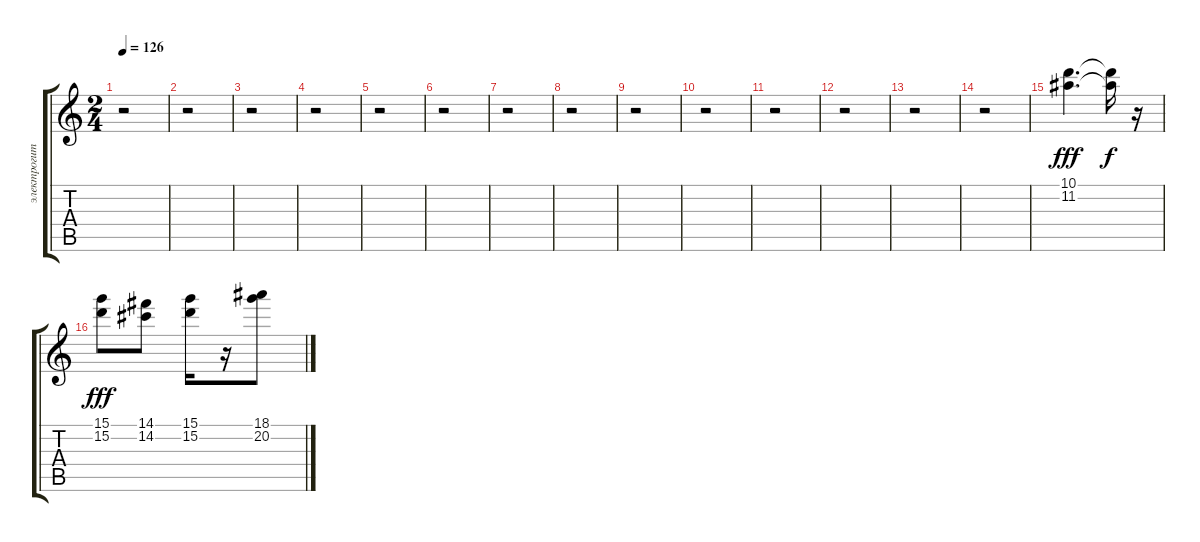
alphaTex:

\track ("электрогитара 2" "электрогит") {instrument overdrivenguitar}
\staff {score tabs}
\tuning (E4 B3 G3 D3 A2 E2) {hide}
\ts (2 4)
\tempo 126
\clef g2
\ks c
r.2{dy fff} |
r.2 |
r.2 |
r.2 |
r.2 |
r.2 |
r.2 |
r.2 |
r.2 |
r.2 |
r.2 |
r.2 |
r.2 |
r.2 |
(10.1 11.2).4{d} (10.1{t} 11.2{t}).16{dy f} r.16 |
(15.1 15.2).8{dy fff} (14.1 14.2).8 (15.1 15.2).16 r.16 (18.1 20.2).8
